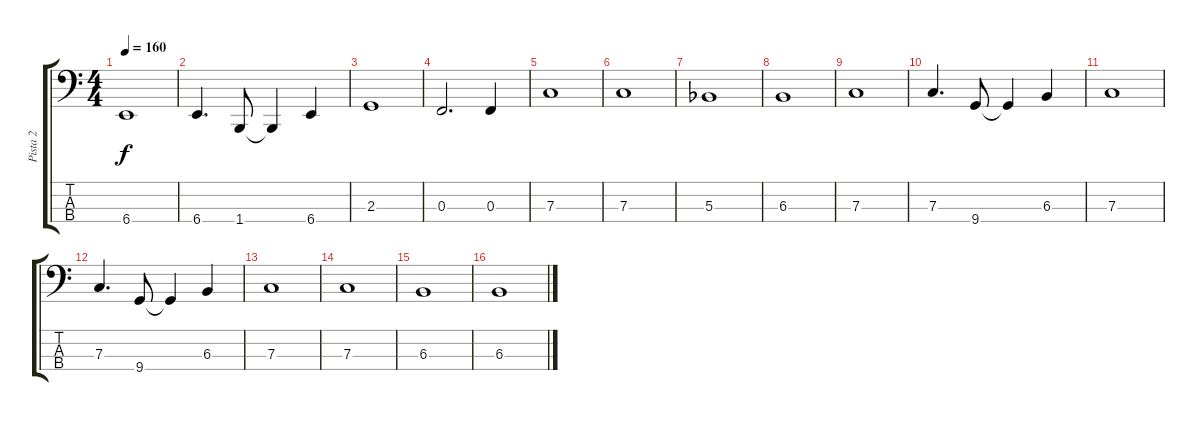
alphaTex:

\track ("Pista 2" "Pista 2") {instrument electricbassfinger}
\staff {score tabs}
\tuning (G2 D2 F1 Bb0) {hide}
\ts (4 4)
\tempo 160
\clef f4
\ks c
6.4.1{dy f} |
6.4.4{d} 1.4.8 1.4{t}.4 6.4.4 |
2.3.1 |
0.3.2{d} 0.3.4 |
7.3.1 |
7.3.1 |
5.3{acc b}.1 |
6.3.1 |
7.3.1 |
7.3.4{d} 9.4.8 9.4{t}.4 6.3.4 |
7.3.1 |
7.3.4{d} 9.4.8 9.4{t}.4 6.3.4 |
7.3.1 |
7.3.1 |
6.3.1 |
6.3.1
